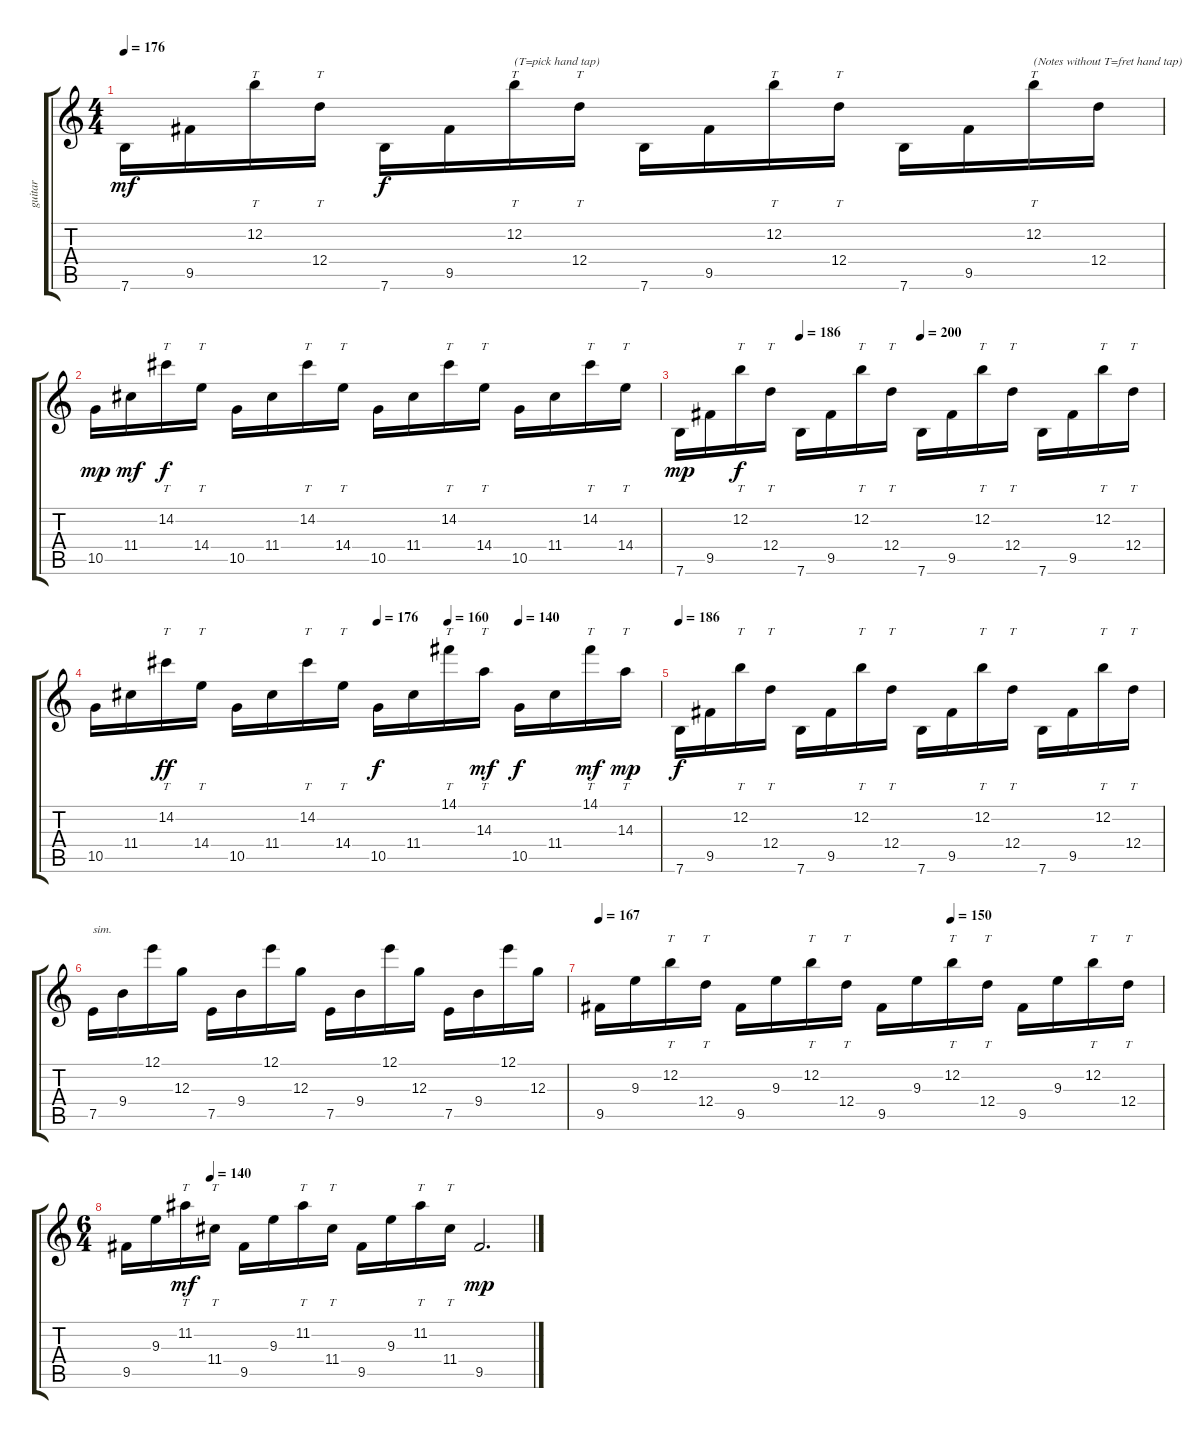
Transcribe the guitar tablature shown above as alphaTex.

\track ("guitar" "guitar") {instrument electricguitarjazz}
\staff {score tabs}
\tuning (E4 B3 G3 D3 A2 E2) {hide}
\ts (4 4)
\tempo 176
\tempo 150
\tempo 176
\clef g2
\ks c
7.6.16{dy mf instrument electricguitarjazz} 9.5.16 12.2.16{tt} 12.4.16{tt} 7.6.16{dy f} 9.5.16 12.2.16{tt txt "(T=pick hand tap)   "} 12.4.16{tt} 7.6.16 9.5.16 12.2.16{tt} 12.4.16{tt} 7.6.16 9.5.16 12.2.16{tt txt "(Notes without T=fret hand tap)"} 12.4.16 |
10.5.16{dy mp} 11.4.16{dy mf} 14.2.16{tt dy f} 14.4.16{tt} 10.5.16 11.4.16 14.2.16{tt} 14.4.16{tt} 10.5.16 11.4.16 14.2.16{tt} 14.4.16{tt} 10.5.16 11.4.16 14.2.16{tt} 14.4.16{tt} |
\tempo (186 0.25)
\tempo (200 0.5)
7.6.16{dy mp} 9.5.16 12.2.16{tt dy f} 12.4.16{tt} 7.6.16 9.5.16 12.2.16{tt} 12.4.16{tt} 7.6.16 9.5.16 12.2.16{tt} 12.4.16{tt} 7.6.16 9.5.16 12.2.16{tt} 12.4.16{tt} |
\tempo (176 0.5)
\tempo (160 0.625)
\tempo (140 0.75)
10.5.16 11.4.16 14.2.16{tt dy ff} 14.4.16{tt} 10.5.16 11.4.16 14.2.16{tt} 14.4.16{tt} 10.5.16{dy f} 11.4.16 14.1.16{tt} 14.3.16{tt dy mf} 10.5.16{dy f} 11.4.16 14.1.16{tt dy mf} 14.3.16{tt dy mp} |
\tempo 186
7.6.16{dy f} 9.5.16 12.2.16{tt} 12.4.16{tt} 7.6.16 9.5.16 12.2.16{tt} 12.4.16{tt} 7.6.16 9.5.16 12.2.16{tt} 12.4.16{tt} 7.6.16 9.5.16 12.2.16{tt} 12.4.16{tt} |
7.5.16{txt "sim."} 9.4.16 12.1.16 12.3.16 7.5.16 9.4.16 12.1.16 12.3.16 7.5.16 9.4.16 12.1.16 12.3.16 7.5.16 9.4.16 12.1.16 12.3.16 |
\tempo 167
\tempo (150 0.625)
9.5.16 9.3.16 12.2.16{tt} 12.4.16{tt} 9.5.16 9.3.16 12.2.16{tt} 12.4.16{tt} 9.5.16 9.3.16 12.2.16{tt} 12.4.16{tt} 9.5.16 9.3.16 12.2.16{tt} 12.4.16{tt} |
\ts (6 4)
\tempo (140 0.20833333333333334)
9.5.16 9.3.16 11.2.16{tt dy mf} 11.4.16{tt} 9.5.16 9.3.16 11.2.16{tt} 11.4.16{tt} 9.5.16 9.3.16 11.2.16{tt} 11.4.16{tt} 9.5.2{d dy mp}
